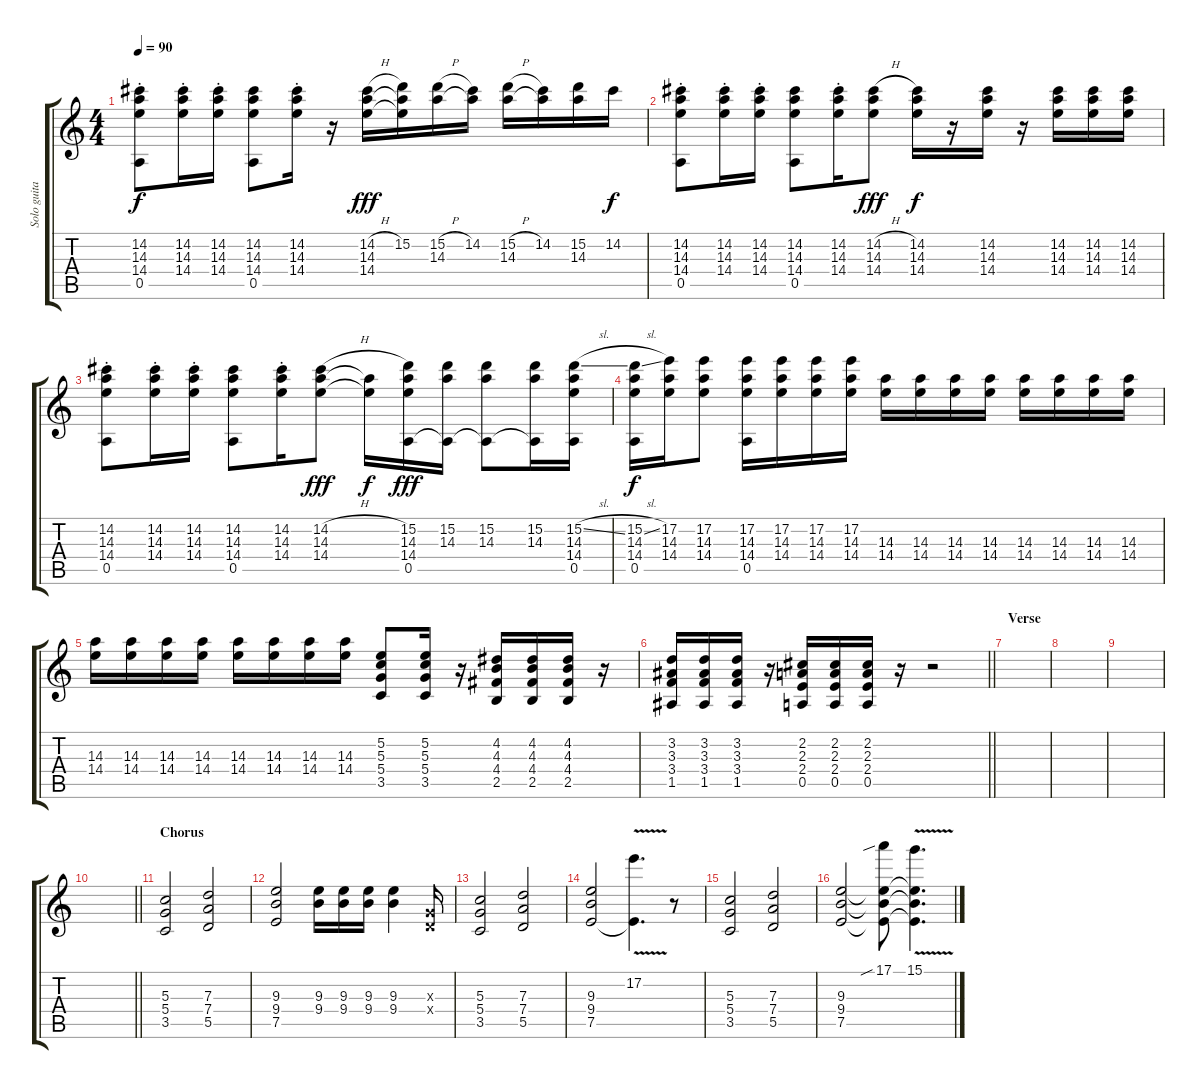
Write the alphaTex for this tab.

\track ("Solo guitar" "Solo guita") {instrument distortionguitar}
\staff {score tabs}
\tuning (E4 B3 G3 D3 A2 E2) {hide}
\ts (4 4)
\tempo 90
\clef g2
\ks c
(14.2{st} 14.3{st} 14.4{st} 0.5{st}).8{dy f} (14.2{st} 14.3{st} 14.4{st}).16 (14.2{st} 14.3{st} 14.4{st}).16 (14.2 14.3 14.4 0.5).8 (14.2{st} 14.3{st} 14.4{st}).16 r.16 (14.2{h} 14.3 14.4).16{dy fff} (15.2 14.3{t} 14.4{t}).16 (15.2{h} 14.3).16 (14.2 14.3{t}).16 (15.2{h} 14.3).16 (14.2 14.3{t}).16 (15.2 14.3).16 14.2.16{dy f} |
(14.2 14.3{st} 14.4{st} 0.5{st}).8 (14.2{st} 14.3{st} 14.4{st}).16 (14.2{st} 14.3{st} 14.4{st}).16 (14.2 14.3 14.4 0.5).8 (14.2{st} 14.3{st} 14.4{st}).16 (14.2{h} 14.3 14.4).8{dy fff} (14.2 14.3 14.4).16{dy f} r.16 (14.2 14.3 14.4).16 r.16 (14.2 14.3 14.4).16 (14.2 14.3 14.4).16 (14.2 14.3 14.4).16 |
(14.2 14.3{st} 14.4{st} 0.5{st}).8 (14.2{st} 14.3{st} 14.4{st}).16 (14.2{st} 14.3{st} 14.4{st}).16 (14.2 14.3 14.4 0.5).8 (14.2{st} 14.3{st} 14.4{st}).16 (14.2{h} 14.3 14.4).8{dy fff} (14.3{t} 14.4{t}).16{dy f} (15.2 14.3 14.4 0.5).16{dy fff} (15.2 14.3 0.5{t}).16 (15.2 14.3 0.5{t}).8 (15.2 14.3 0.5{t}).16 (15.2{sl} 14.3 14.4 0.5).16 |
(15.2{sl} 14.3 14.4 0.5).16{dy f} (17.2 14.3 14.4).16 (17.2 14.3 14.4).8 (17.2 14.3 14.4 0.5).16 (17.2 14.3 14.4).16 (17.2 14.3 14.4).16 (17.2 14.3 14.4).16 (14.3 14.4).16 (14.3 14.4).16 (14.3 14.4).16 (14.3 14.4).16 (14.3 14.4).16 (14.3 14.4).16 (14.3 14.4).16 (14.3 14.4).16 |
(14.3 14.4).16 (14.3 14.4).16 (14.3 14.4).16 (14.3 14.4).16 (14.3 14.4).16 (14.3 14.4).16 (14.3 14.4).16 (14.3 14.4).16 (5.2 5.3 5.4 3.5).8 (5.2 5.3 5.4 3.5).16 r.16 (4.2 4.3 4.4 2.5).16 (4.2 4.3 4.4 2.5).16 (4.2 4.3 4.4 2.5).16 r.16 |
\barLineRight lightlight
(3.2 3.3 3.4 1.5).16 (3.2 3.3 3.4 1.5).16 (3.2 3.3 3.4 1.5).16 r.16 (2.2 2.3 2.4 0.5).16 (2.2 2.3 2.4 0.5).16 (2.2 2.3 2.4 0.5).16 r.16 r.2 |
\section ("" "Verse")
|
|
|
\barLineRight lightlight
|
\section ("" "Chorus")
(5.3 5.4 3.5).2 (7.3 7.4 5.5).2 |
(9.3 9.4 7.5).2 (9.3 9.4).16 (9.3 9.4).16 (9.3 9.4).16 (9.3 9.4).4 (0.3{x} 0.4{x}).16 |
(5.3 5.4 3.5).2 (7.3 7.4 5.5).2 |
(9.3 9.4 7.5).2 (17.2{v} 7.5{t}).4{d} r.8 |
(5.3 5.4 3.5).2 (7.3 7.4 5.5).2 |
(9.3 9.4 7.5).2 (17.1{sib} 9.3{t} 9.4{t} 7.5{t}).8 (15.1{v} 9.3{t} 9.4{t} 7.5{t}).4{d}
